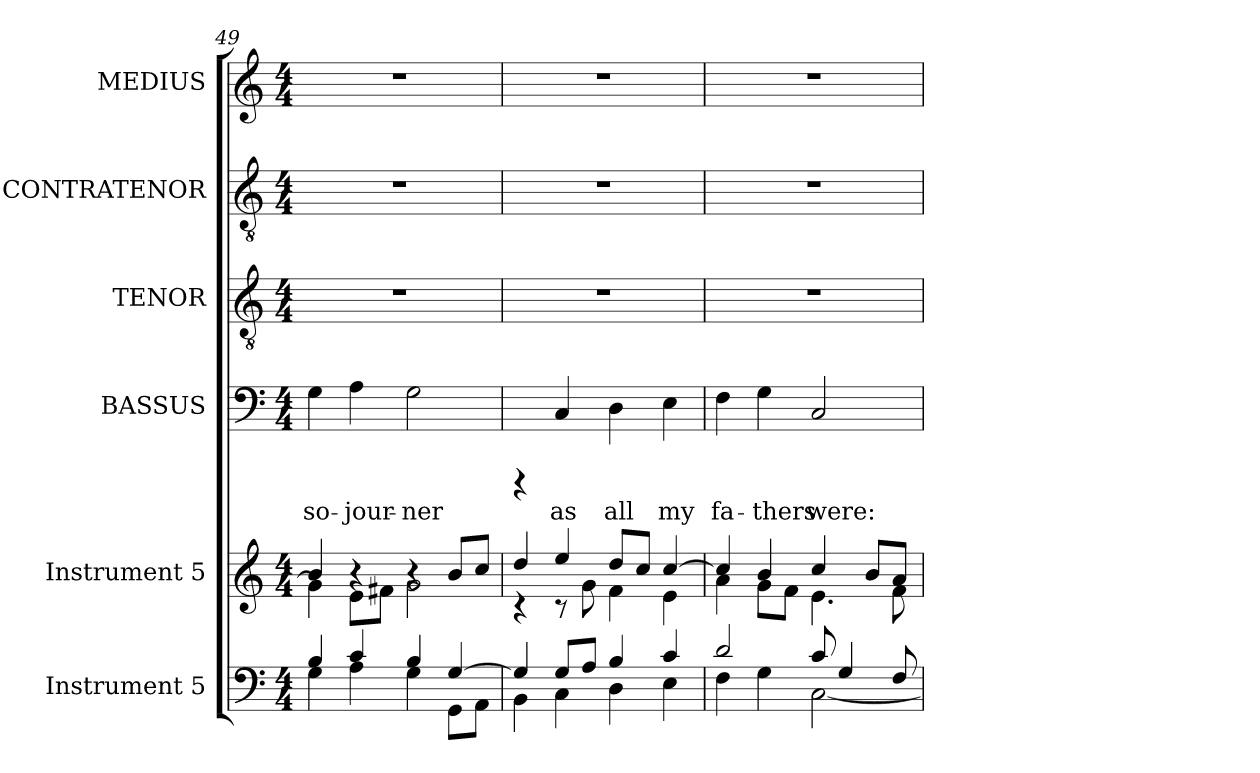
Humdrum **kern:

**kern	**kern	**kern	**text	**kern	**kern	**kern
*part6	*part5	*part4	*part4	*part3	*part2	*part1
*staff6	*staff5	*staff4	*staff4	*staff3	*staff2	*staff1
*I"Instrument 5	*I"Instrument 5	*I"BASSUS	*	*I"TENOR	*I"CONTRATENOR	*I"MEDIUS
*	*	*I'B	*	*	*	*I'S
*clefF4	*clefG2	*clefF4	*	*clefGv2	*clefGv2	*clefG2
*k[]	*k[]	*k[]	*	*k[]	*k[]	*k[]
*C:	*C:	*C:	*	*C:	*C:	*C:
*M4/4	*M4/4	*M4/4	*	*M4/4	*M4/4	*M4/4
=49	=49	=49	=49	=49	=49	=49
*^	*^	*	*	*	*	*
!	!	!	!	!	!LO:LY:b	!	!	!
4B/	4G\	4b/	4g\]	4G\	so-	1r	1r	1r
!	!	!	!	!	!LO:LY:b	!	!	!
4c/	4A\	4ra	8e\L	4A\	-jour-	.	.	.
.	.	.	8f#X\J	.	.	.	.	.
!	!	!	!	!	!LO:LY:b	!	!	!
4B/	4G\	4ra	2g\	2G\	-ner	.	.	.
[>4G/	8GG\L	8b/L	.	.	.	.	.	.
.	8AA\J	8cc/J	.	.	.	.	.	.
=50	=50	=50	=50	=50	=50	=50	=50	=50
4G/]	4BB\	4dd/	4rc	4rCCC	.	1r	1r	1r
!	!	!	!	!	!LO:LY:b	!	!	!
8G/L	4C\	4ee/	8rc	4C/	as	.	.	.
8A/J	.	.	8g\	.	.	.	.	.
!	!	!	!	!	!LO:LY:b	!	!	!
4B/	4D\	8dd/L	4f\	4D\	all	.	.	.
.	.	8cc/J	.	.	.	.	.	.
!	!	!	!	!	!LO:LY:b	!	!	!
4c/	4E\	[>4cc/	4e\	4E\	my	.	.	.
=51	=51	=51	=51	=51	=51	=51	=51	=51
!	!	!	!	!	!LO:LY:b	!	!	!
2d/	4F\	4cc/]	4a\	4F\	fa-	1r	1r	1r
!	!	!	!	!	!LO:LY:b	!	!	!
.	4G\	4b/	8g\L	4G\	-thers	.	.	.
.	.	.	8f\J	.	.	.	.	.
!	!	!	!	!	!LO:LY:b	!	!	!
8c/	[<2C\	4cc/	4.e\	2C/	were:	.	.	.
4G/	.	.	.	.	.	.	.	.
.	.	8b/L	.	.	.	.	.	.
8F/	.	8a/J	8f\	.	.	.	.	.
*v	*v	*	*	*	*	*	*	*
*	*v	*v	*	*	*	*	*
=	=	=	=	=	=	=
*-	*-	*-	*-	*-	*-	*-
